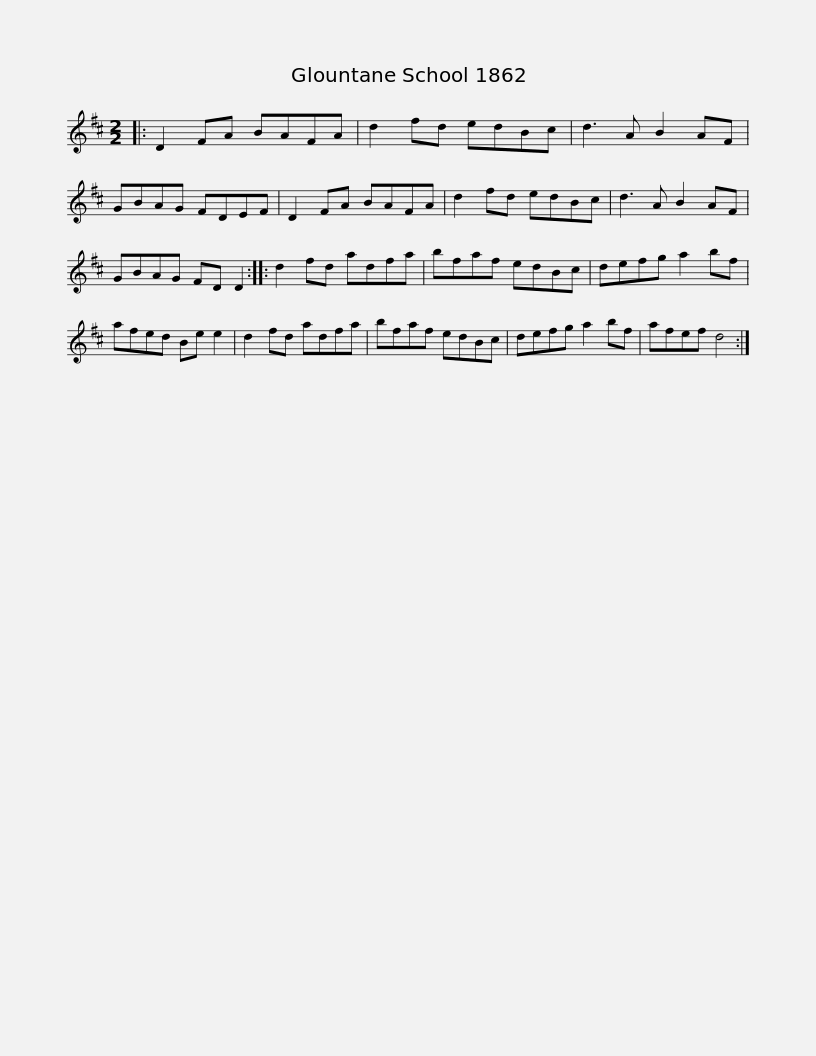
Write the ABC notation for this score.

X:1
L:1/8
M:2/2
I:linebreak $
K:D
V:1 treble
V:1
|: D2 FA BAFA | d2 fd edBc | d3 A B2 AF | GBAG FDEF | D2 FA BAFA | %5
 d2 fd edBc |$ d3 A B2 AF | GBAG FD D2 :: d2 fd adfa | bfaf edBc | %10
 defg a2 bf | afed Be e2 |$ d2 fd adfa | bfaf edBc | defg a2 bf | %15
 afef d4 :| %16
